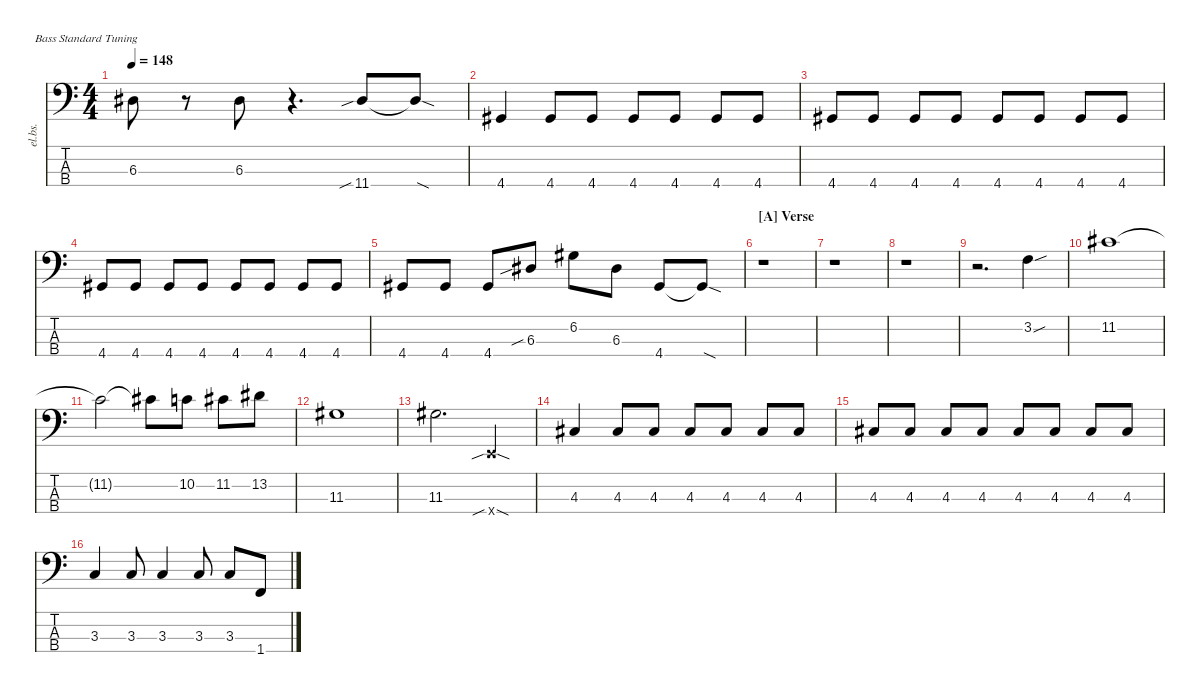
\defaultSystemsLayout 4
\hideDynamics
\bracketExtendMode nobrackets
\track ("Electric Bass" "el.bs.") {instrument electricbassfinger}
\staff {score tabs}
\tuning (G2 D2 A1 E1)
\ts (4 4)
\tempo 148
\clef f4
\ks c
6.3{acc #}.8{dy mf beam Down} r.8{beam Down} 6.3{acc #}.8{beam Down} r.4{d beam Down} 11.4{sib acc #}.8{beam Up} 11.4{sod t acc #}.8{beam Up} |
4.4{acc #}.4{beam Up} 4.4{acc #}.8{beam Up} 4.4{acc #}.8{beam Up} 4.4{acc #}.8{beam Up} 4.4{acc #}.8{beam Up} 4.4{acc #}.8{beam Up} 4.4{acc #}.8{beam Up} |
4.4{acc #}.8{beam Up} 4.4{acc #}.8{beam Up} 4.4{acc #}.8{beam Up} 4.4{acc #}.8{beam Up} 4.4{acc #}.8{beam Up} 4.4{acc #}.8{beam Up} 4.4{acc #}.8{beam Up} 4.4{acc #}.8{beam Up} |
4.4{acc #}.8{beam Up} 4.4{acc #}.8{beam Up} 4.4{acc #}.8{beam Up} 4.4{acc #}.8{beam Up} 4.4{acc #}.8{beam Up} 4.4{acc #}.8{beam Up} 4.4{acc #}.8{beam Up} 4.4{acc #}.8{beam Up} |
4.4{acc #}.8{beam Up} 4.4{acc #}.8{beam Up} 4.4{acc #}.8{beam Up} 6.3{sib acc #}.8{beam Up} 6.2{acc #}.8{beam Down} 6.3{acc #}.8{beam Down} 4.4{acc #}.8{beam Up} 4.4{sod t acc #}.8{beam Up} |
\section ("A" "Verse")
r.1{beam Down} |
r.1{beam Down} |
r.1{beam Down} |
r.2{d beam Down} 3.2{sou}.4{beam Down} |
11.2{acc #}.1{beam Down} |
11.2{t acc #}.2{beam Down} 11.2{t acc #}.8{beam Down} 10.2.8{beam Down} 11.2{acc #}.8{beam Down} 13.2{acc #}.8{beam Down} |
11.3{acc #}.1{beam Down} |
11.3{acc #}.2{d beam Down} 0.4{sib sod x}.4{beam Up} |
4.3{acc #}.4{beam Up} 4.3{acc #}.8{beam Up} 4.3{acc #}.8{beam Up} 4.3{acc #}.8{beam Up} 4.3{acc #}.8{beam Up} 4.3{acc #}.8{beam Up} 4.3{acc #}.8{beam Up} |
4.3{acc #}.8{beam Up} 4.3{acc #}.8{beam Up} 4.3{acc #}.8{beam Up} 4.3{acc #}.8{beam Up} 4.3{acc #}.8{beam Up} 4.3{acc #}.8{beam Up} 4.3{acc #}.8{beam Up} 4.3{acc #}.8{beam Up} |
3.3.4{beam Up} 3.3.8{beam Up} 3.3.4{beam Up} 3.3.8{beam Up} 3.3.8{beam Up} 1.4.8{beam Up}
